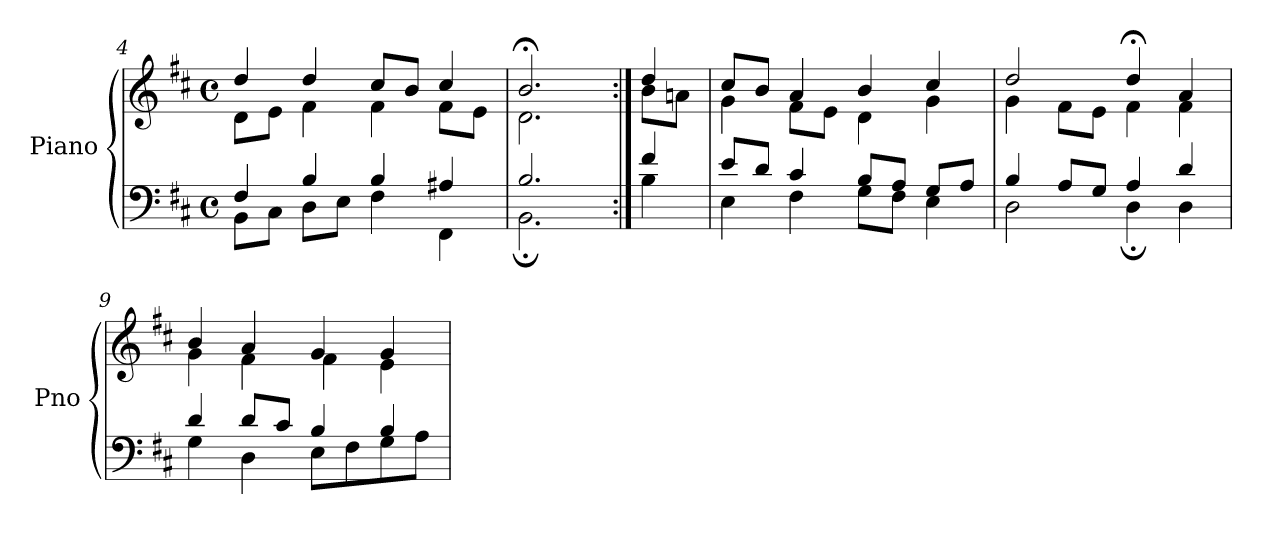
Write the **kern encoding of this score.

**kern	**kern
*part1	*part1
*staff2	*staff1
*I"Piano	*
*I'Pno	*
*clefF4	*clefG2
*k[f#c#]	*k[f#c#]
*M4/4	*M4/4
*met(c)	*met(c)
=4	=4
*^	*^
4F#/	8BB\L	4dd/	8d\L
.	8C#\J	.	8e\J
4B/	8D\L	4dd/	4f#\
.	8E\J	.	.
4B/	4F#\	8cc#/L	4f#\
.	.	8b/J	.
4A#X/	4FF#\	4cc#/	8f#\L
.	.	.	8e\J
=5	=5	=5	=5
2.B/	2.BB;\	2.b;</	2.d\
=6:|!	=6:|!	=6:|!	=6:|!
4f#/	4B\	4dd/	8b\L
.	.	.	8an\J
=7	=7	=7	=7
8e/L	4E\	8cc#/L	4g\
8d/J	.	8b/J	.
4c#/	4F#\	4a/	8f#\L
.	.	.	8e\J
8B/L	8G\L	4b/	4d\
8A/J	8F#\J	.	.
8G/L	4E\	4cc#/	4g\
8A/J	.	.	.
=8	=8	=8	=8
4B/	2D\	2dd/	4g\
8A/L	.	.	8f#\L
8G/J	.	.	8e\J
4A/	4D;\	4dd;</	4f#\
4d/	4D\	4a/	4f#\
=9	=9	=9	=9
4d/	4G\	4b/	4g\
8d/L	4D\	4a/	4f#\
8c#/J	.	.	.
4B/	8E\L	4g/	4f#\
.	8F#\	.	.
4B/	8G\	4g/	4e\
.	8A\J	.	.
*v	*v	*	*
*	*v	*v
=	=
*-	*-
